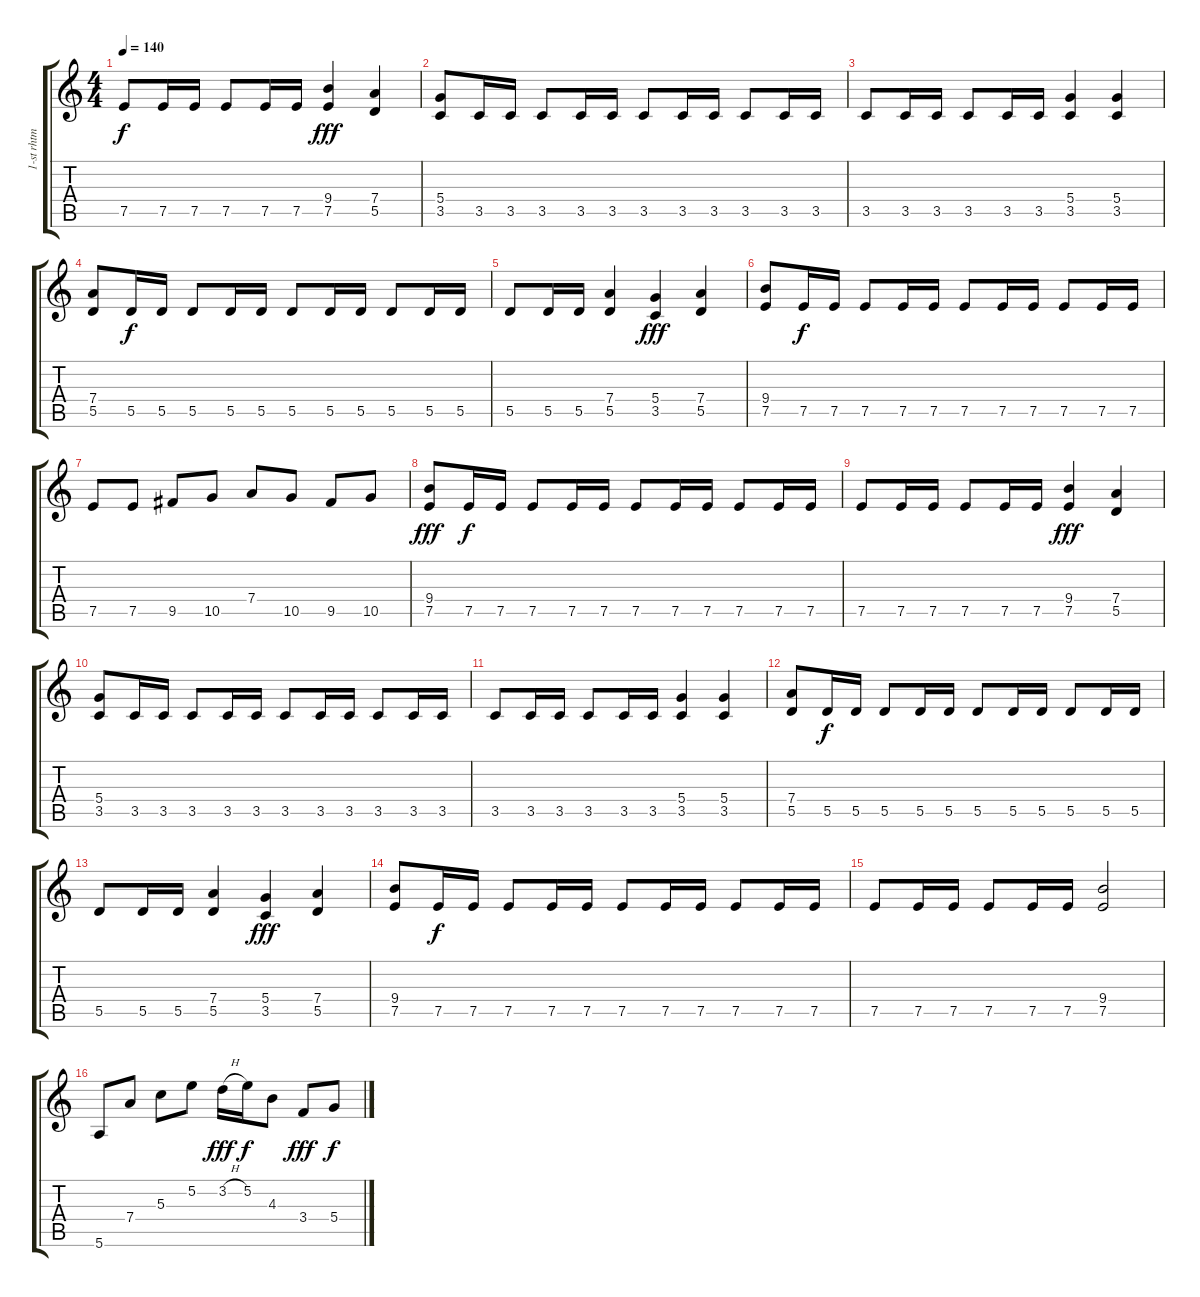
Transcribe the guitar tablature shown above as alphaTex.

\track ("1-st rhtm gtr" "1-st rhtm ") {instrument distortionguitar}
\staff {score tabs}
\tuning (E4 B3 G3 D3 A2 E2) {hide}
\ts (4 4)
\tempo 140
\clef g2
\ks c
7.5.8{dy f} 7.5.16 7.5.16 7.5.8 7.5.16 7.5.16 (9.4 7.5).4{dy fff} (7.4 5.5).4 |
(5.4 3.5).8 3.5.16 3.5.16 3.5.8 3.5.16 3.5.16 3.5.8 3.5.16 3.5.16 3.5.8 3.5.16 3.5.16 |
3.5.8 3.5.16 3.5.16 3.5.8 3.5.16 3.5.16 (5.4 3.5).4 (5.4 3.5).4 |
(7.4 5.5).8 5.5.16{dy f} 5.5.16 5.5.8 5.5.16 5.5.16 5.5.8 5.5.16 5.5.16 5.5.8 5.5.16 5.5.16 |
5.5.8 5.5.16 5.5.16 (7.4 5.5).4 (5.4 3.5).4{dy fff} (7.4 5.5).4 |
(9.4 7.5).8 7.5.16{dy f} 7.5.16 7.5.8 7.5.16 7.5.16 7.5.8 7.5.16 7.5.16 7.5.8 7.5.16 7.5.16 |
7.5.8 7.5.8 9.5.8 10.5.8 7.4.8 10.5.8 9.5.8 10.5.8 |
(9.4 7.5).8{dy fff} 7.5.16{dy f} 7.5.16 7.5.8 7.5.16 7.5.16 7.5.8 7.5.16 7.5.16 7.5.8 7.5.16 7.5.16 |
7.5.8 7.5.16 7.5.16 7.5.8 7.5.16 7.5.16 (9.4 7.5).4{dy fff} (7.4 5.5).4 |
(5.4 3.5).8 3.5.16 3.5.16 3.5.8 3.5.16 3.5.16 3.5.8 3.5.16 3.5.16 3.5.8 3.5.16 3.5.16 |
3.5.8 3.5.16 3.5.16 3.5.8 3.5.16 3.5.16 (5.4 3.5).4 (5.4 3.5).4 |
(7.4 5.5).8 5.5.16{dy f} 5.5.16 5.5.8 5.5.16 5.5.16 5.5.8 5.5.16 5.5.16 5.5.8 5.5.16 5.5.16 |
5.5.8 5.5.16 5.5.16 (7.4 5.5).4 (5.4 3.5).4{dy fff} (7.4 5.5).4 |
(9.4 7.5).8 7.5.16{dy f} 7.5.16 7.5.8 7.5.16 7.5.16 7.5.8 7.5.16 7.5.16 7.5.8 7.5.16 7.5.16 |
7.5.8 7.5.16 7.5.16 7.5.8 7.5.16 7.5.16 (9.4 7.5).2 |
5.6.8 7.4.8 5.3.8 5.2.8 3.2{h}.16{dy fff} 5.2.16{dy f} 4.3.8 3.4.8{dy fff} 5.4.8{dy f}
